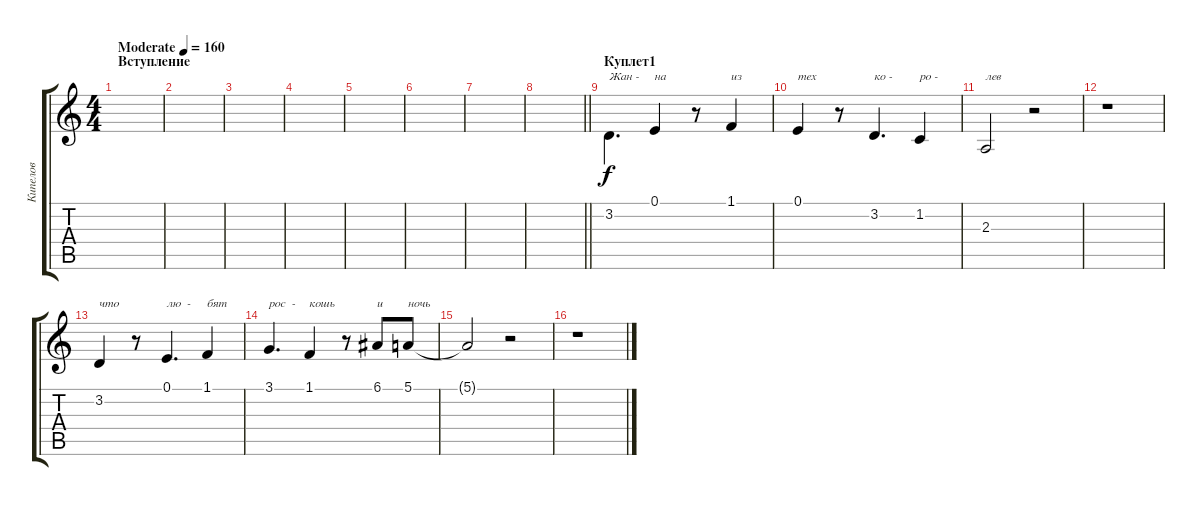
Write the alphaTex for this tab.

\track ("Кипелов" "Кипелов") {instrument tenorsax}
\staff {score tabs}
\tuning (E4 B3 G3 D3 A2 E2) {hide}
\ts (4 4)
\section ("" "Вступление")
\tempo (160 "Moderate")
\clef g2
\ks c
|
|
|
|
|
|
|
\barLineRight lightlight
|
\section ("" "Куплет1")
3.2.4{d txt "Жан -" beam Down} 0.1.4{txt "на"} r.8 1.1.4{txt "из"} |
0.1.4{txt "тех"} r.8 3.2.4{d txt "ко -"} 1.2.4{txt "ро -"} |
2.3.2{txt "лев"} r.2 |
r.1 |
3.2.4{txt "что"} r.8 0.1.4{d txt "лю  -"} 1.1.4{txt "бят"} |
3.1.4{d txt "рос  -"} 1.1.4{txt "кошь"} r.8 6.1.8{txt "и"} 5.1.8{txt "ночь"} |
5.1{t}.2{dy f} r.2 |
r.1
